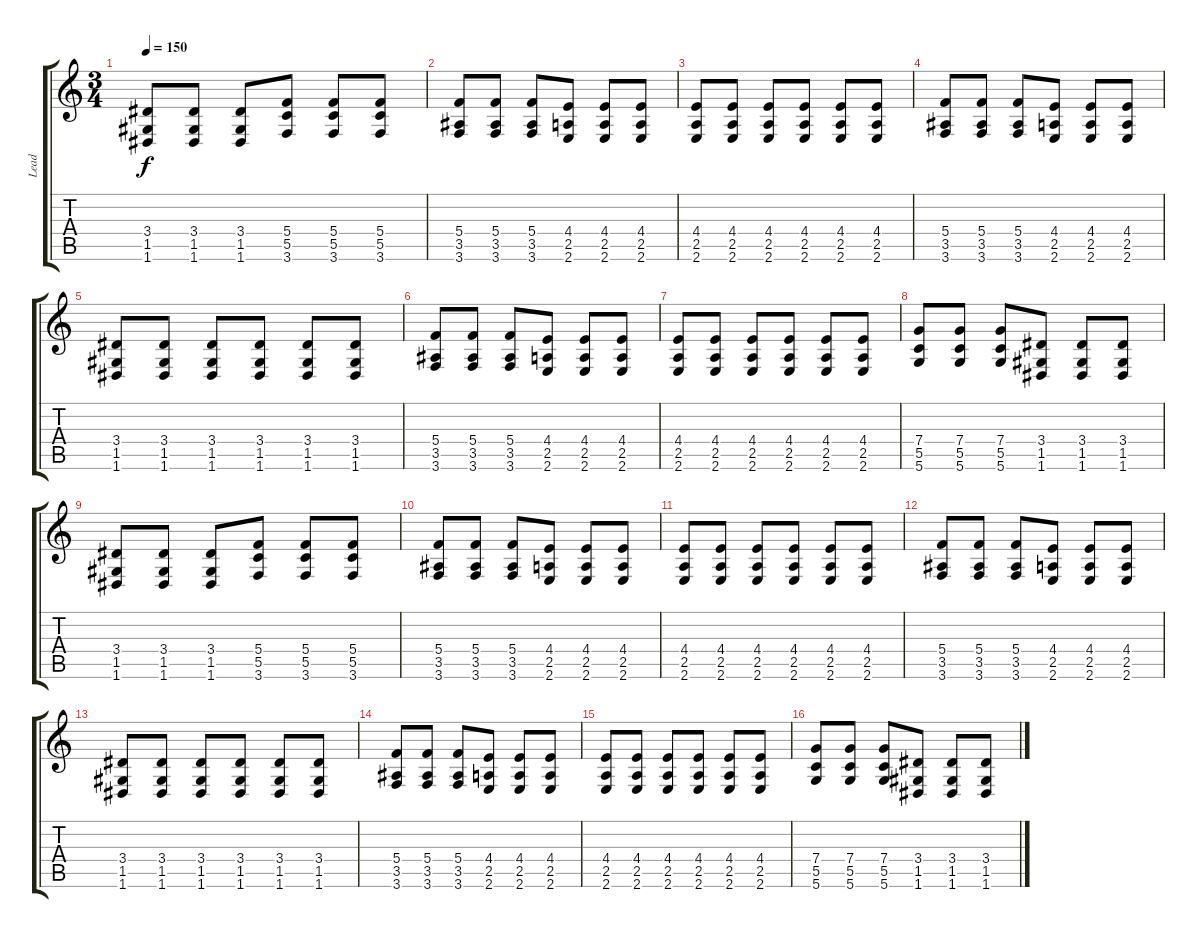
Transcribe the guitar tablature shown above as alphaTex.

\track ("Lead" "Lead") {instrument distortionguitar}
\staff {score tabs}
\tuning (D4 A3 F3 C3 G2 D2) {hide}
\ts (3 4)
\tempo 150
\clef g2
\ks c
(3.4 1.5 1.6).8{dy f} (3.4 1.5 1.6).8 (3.4 1.5 1.6).8 (5.4 5.5 3.6).8 (5.4 5.5 3.6).8 (5.4 5.5 3.6).8 |
(5.4 3.5 3.6).8 (5.4 3.5 3.6).8 (5.4 3.5 3.6).8 (4.4 2.5 2.6).8 (4.4 2.5 2.6).8 (4.4 2.5 2.6).8 |
(4.4 2.5 2.6).8 (4.4 2.5 2.6).8 (4.4 2.5 2.6).8 (4.4 2.5 2.6).8 (4.4 2.5 2.6).8 (4.4 2.5 2.6).8 |
(5.4 3.5 3.6).8 (5.4 3.5 3.6).8 (5.4 3.5 3.6).8 (4.4 2.5 2.6).8 (4.4 2.5 2.6).8 (4.4 2.5 2.6).8 |
(3.4 1.5 1.6).8 (3.4 1.5 1.6).8 (3.4 1.5 1.6).8 (3.4 1.5 1.6).8 (3.4 1.5 1.6).8 (3.4 1.5 1.6).8 |
(5.4 3.5 3.6).8 (5.4 3.5 3.6).8 (5.4 3.5 3.6).8 (4.4 2.5 2.6).8 (4.4 2.5 2.6).8 (4.4 2.5 2.6).8 |
(4.4 2.5 2.6).8 (4.4 2.5 2.6).8 (4.4 2.5 2.6).8 (4.4 2.5 2.6).8 (4.4 2.5 2.6).8 (4.4 2.5 2.6).8 |
(7.4 5.5 5.6).8 (7.4 5.5 5.6).8 (7.4 5.5 5.6).8 (3.4 1.5 1.6).8 (3.4 1.5 1.6).8 (3.4 1.5 1.6).8 |
(3.4 1.5 1.6).8 (3.4 1.5 1.6).8 (3.4 1.5 1.6).8 (5.4 5.5 3.6).8 (5.4 5.5 3.6).8 (5.4 5.5 3.6).8 |
(5.4 3.5 3.6).8 (5.4 3.5 3.6).8 (5.4 3.5 3.6).8 (4.4 2.5 2.6).8 (4.4 2.5 2.6).8 (4.4 2.5 2.6).8 |
(4.4 2.5 2.6).8 (4.4 2.5 2.6).8 (4.4 2.5 2.6).8 (4.4 2.5 2.6).8 (4.4 2.5 2.6).8 (4.4 2.5 2.6).8 |
(5.4 3.5 3.6).8 (5.4 3.5 3.6).8 (5.4 3.5 3.6).8 (4.4 2.5 2.6).8 (4.4 2.5 2.6).8 (4.4 2.5 2.6).8 |
(3.4 1.5 1.6).8 (3.4 1.5 1.6).8 (3.4 1.5 1.6).8 (3.4 1.5 1.6).8 (3.4 1.5 1.6).8 (3.4 1.5 1.6).8 |
(5.4 3.5 3.6).8 (5.4 3.5 3.6).8 (5.4 3.5 3.6).8 (4.4 2.5 2.6).8 (4.4 2.5 2.6).8 (4.4 2.5 2.6).8 |
(4.4 2.5 2.6).8 (4.4 2.5 2.6).8 (4.4 2.5 2.6).8 (4.4 2.5 2.6).8 (4.4 2.5 2.6).8 (4.4 2.5 2.6).8 |
(7.4 5.5 5.6).8 (7.4 5.5 5.6).8 (7.4 5.5 5.6).8 (3.4 1.5 1.6).8 (3.4 1.5 1.6).8 (3.4 1.5 1.6).8
